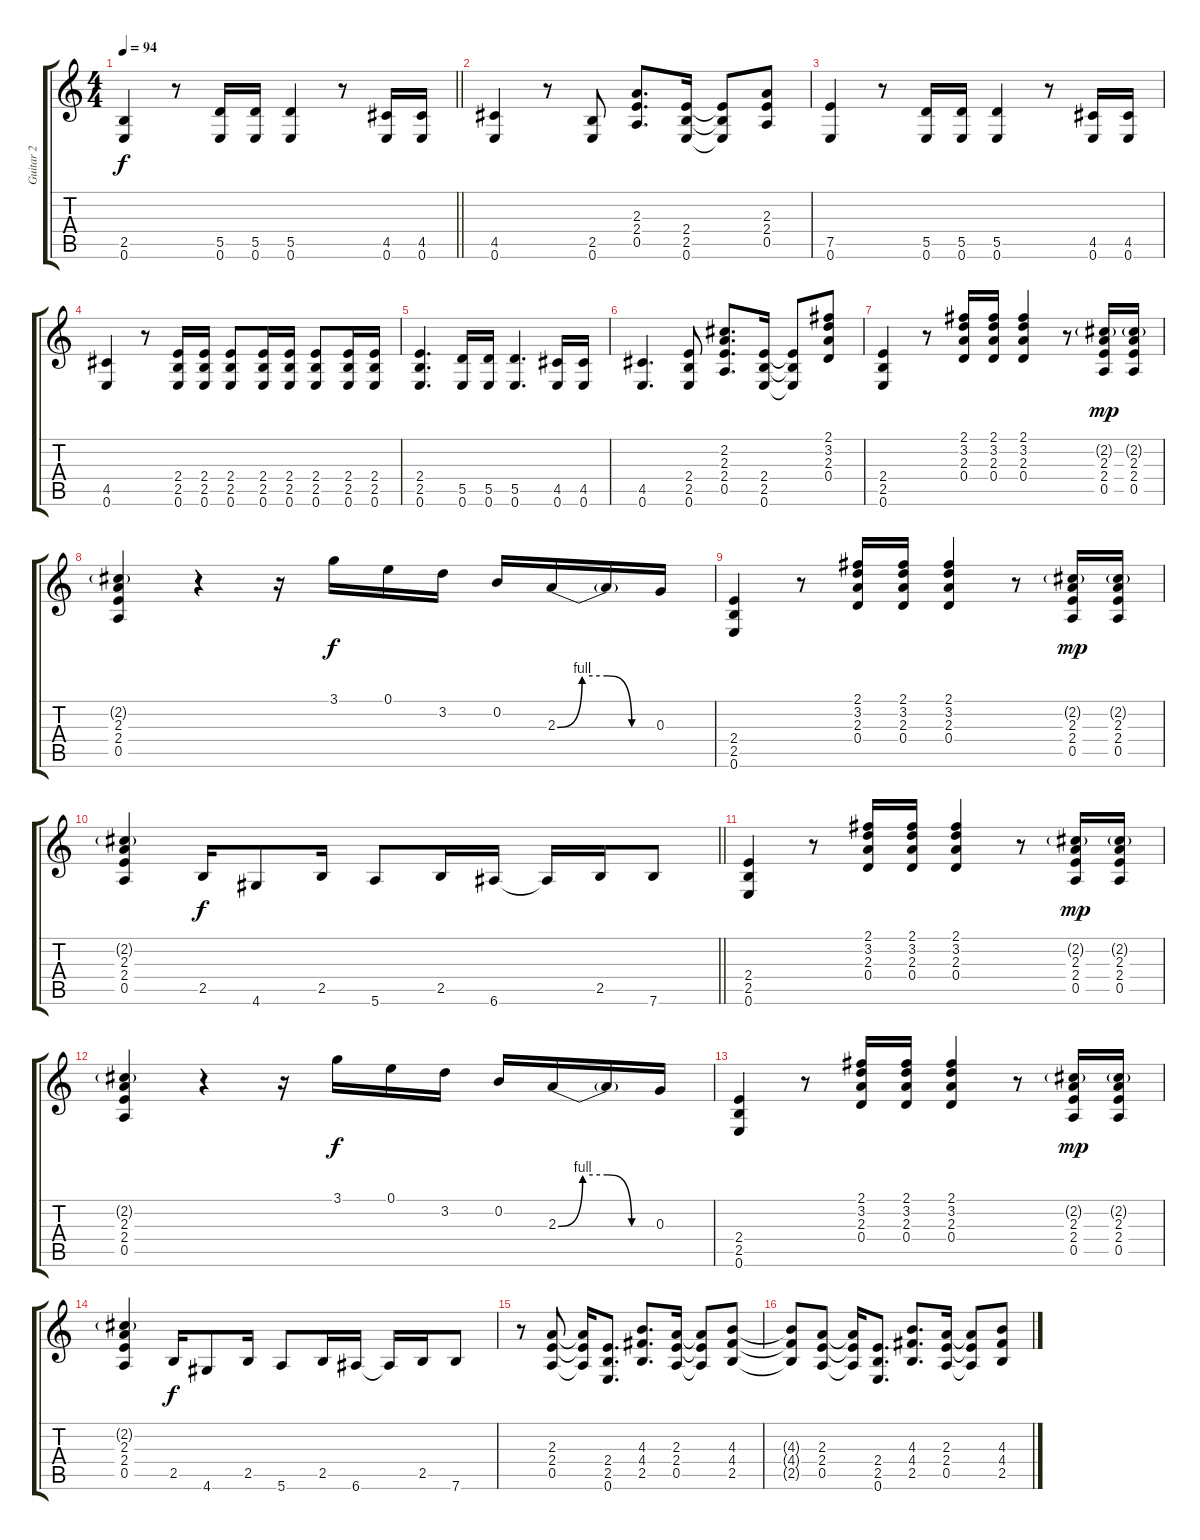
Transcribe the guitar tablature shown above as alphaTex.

\track ("Guitar 2" "Guitar 2") {instrument overdrivenguitar}
\staff {score tabs}
\tuning (E4 B3 G3 D3 A2 E2) {hide}
\ts (4 4)
\tempo 94
\clef g2
\barLineRight lightlight
\ks c
(2.5 0.6).4{dy f} r.8 (5.5 0.6).16 (5.5 0.6).16 (5.5 0.6).4 r.8 (4.5 0.6).16 (4.5 0.6).16 |
(4.5 0.6).4 r.8 (2.5 0.6).8 (2.3 2.4 0.5).8{d} (2.4 2.5 0.6).16 (2.4{t} 2.5{t} 0.6{t}).8 (2.3 2.4 0.5).8 |
(7.5 0.6).4 r.8 (5.5 0.6).16 (5.5 0.6).16 (5.5 0.6).4 r.8 (4.5 0.6).16 (4.5 0.6).16 |
(4.5 0.6).4 r.8 (2.4 2.5 0.6).16 (2.4 2.5 0.6).16 (2.4 2.5 0.6).8 (2.4 2.5 0.6).16 (2.4 2.5 0.6).16 (2.4 2.5 0.6).8 (2.4 2.5 0.6).16 (2.4 2.5 0.6).16 |
(2.4 2.5 0.6).4{d} (5.5 0.6).16 (5.5 0.6).16 (5.5 0.6).4{d} (4.5 0.6).16 (4.5 0.6).16 |
(4.5 0.6).4{d} (2.4 2.5 0.6).8 (2.2 2.3 2.4 0.5).8{d} (2.4 2.5 0.6).16 (2.4{t} 2.5{t} 0.6{t}).8 (2.1 3.2 2.3 0.4).8 |
(2.4 2.5 0.6).4 r.8 (2.1 3.2 2.3 0.4).16 (2.1 3.2 2.3 0.4).16 (2.1 3.2 2.3 0.4).4 r.8 (2.2{g} 2.3 2.4 0.5).16{dy mp} (2.2{g} 2.3 2.4 0.5).16 |
(2.2{g} 2.3 2.4 0.5).4 r.4 r.16 3.1.16{dy f} 0.1.16 3.2.16 0.2.16 2.3{be (custom 0 0 15 4 30 4 45 0 60 0)}.16 2.3{t}.16 0.3.16 |
(2.4 2.5 0.6).4 r.8 (2.1 3.2 2.3 0.4).16 (2.1 3.2 2.3 0.4).16 (2.1 3.2 2.3 0.4).4 r.8 (2.2{g} 2.3 2.4 0.5).16{dy mp} (2.2{g} 2.3 2.4 0.5).16 |
\barLineRight lightlight
(2.2{g} 2.3 2.4 0.5).4 2.5.16{dy f} 4.6.8 2.5.16 5.6.8 2.5.16 6.6.16 6.6{t}.16 2.5.16 7.6.8 |
(2.4 2.5 0.6).4 r.8 (2.1 3.2 2.3 0.4).16 (2.1 3.2 2.3 0.4).16 (2.1 3.2 2.3 0.4).4 r.8 (2.2{g} 2.3 2.4 0.5).16{dy mp} (2.2{g} 2.3 2.4 0.5).16 |
(2.2{g} 2.3 2.4 0.5).4 r.4 r.16 3.1.16{dy f} 0.1.16 3.2.16 0.2.16 2.3{be (custom 0 0 15 4 30 4 45 0 60 0)}.16 2.3{t}.16 0.3.16 |
(2.4 2.5 0.6).4 r.8 (2.1 3.2 2.3 0.4).16 (2.1 3.2 2.3 0.4).16 (2.1 3.2 2.3 0.4).4 r.8 (2.2{g} 2.3 2.4 0.5).16{dy mp} (2.2{g} 2.3 2.4 0.5).16 |
(2.2{g} 2.3 2.4 0.5).4 2.5.16{dy f} 4.6.8 2.5.16 5.6.8 2.5.16 6.6.16 6.6{t}.16 2.5.16 7.6.8 |
r.8 (2.3 2.4 0.5).8 (2.3{t} 2.4{t} 0.5{t}).16 (2.4 2.5 0.6).8{d} (4.3 4.4 2.5).8{d} (2.3 2.4 0.5).16 (2.3{t} 2.4{t} 0.5{t}).8 (4.3 4.4 2.5).8 |
(4.3{t} 4.4{t} 2.5{t}).8 (2.3 2.4 0.5).8 (2.3{t} 2.4{t} 0.5{t}).16 (2.4 2.5 0.6).8{d} (4.3 4.4 2.5).8{d} (2.3 2.4 0.5).16 (2.3{t} 2.4{t} 0.5{t}).8 (4.3 4.4 2.5).8
